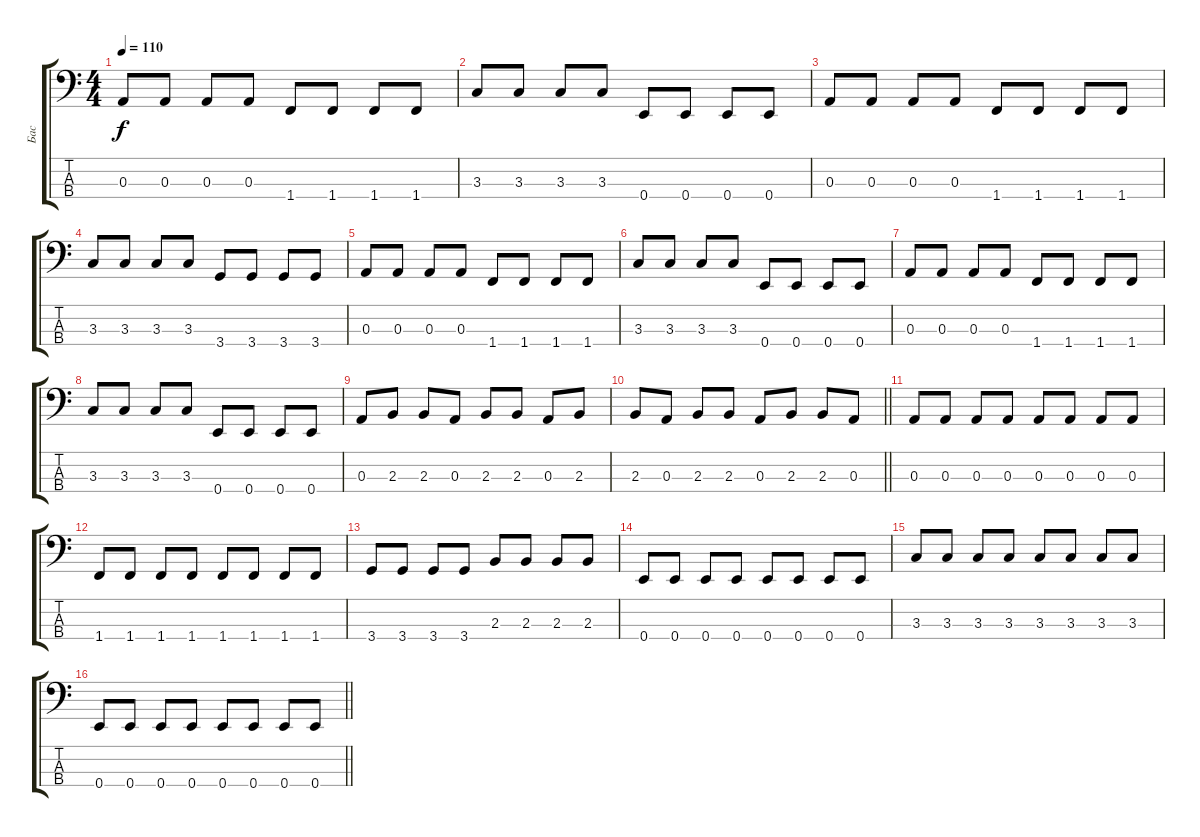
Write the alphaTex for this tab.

\track ("Бас" "Бас") {instrument electricbasspick}
\staff {score tabs}
\tuning (G2 D2 A1 E1) {hide}
\ts (4 4)
\tempo 110
\clef f4
\ks c
0.3.8{dy f} 0.3.8 0.3.8 0.3.8 1.4.8 1.4.8 1.4.8 1.4.8 |
3.3.8 3.3.8 3.3.8 3.3.8 0.4.8 0.4.8 0.4.8 0.4.8 |
0.3.8 0.3.8 0.3.8 0.3.8 1.4.8 1.4.8 1.4.8 1.4.8 |
3.3.8 3.3.8 3.3.8 3.3.8 3.4.8 3.4.8 3.4.8 3.4.8 |
0.3.8 0.3.8 0.3.8 0.3.8 1.4.8 1.4.8 1.4.8 1.4.8 |
3.3.8 3.3.8 3.3.8 3.3.8 0.4.8 0.4.8 0.4.8 0.4.8 |
0.3.8 0.3.8 0.3.8 0.3.8 1.4.8 1.4.8 1.4.8 1.4.8 |
3.3.8 3.3.8 3.3.8 3.3.8 0.4.8 0.4.8 0.4.8 0.4.8 |
0.3.8 2.3.8 2.3.8 0.3.8 2.3.8 2.3.8 0.3.8 2.3.8 |
\barLineRight lightlight
2.3.8 0.3.8 2.3.8 2.3.8 0.3.8 2.3.8 2.3.8 0.3.8 |
0.3.8 0.3.8 0.3.8 0.3.8 0.3.8 0.3.8 0.3.8 0.3.8 |
1.4.8 1.4.8 1.4.8 1.4.8 1.4.8 1.4.8 1.4.8 1.4.8 |
3.4.8 3.4.8 3.4.8 3.4.8 2.3.8 2.3.8 2.3.8 2.3.8 |
0.4.8 0.4.8 0.4.8 0.4.8 0.4.8 0.4.8 0.4.8 0.4.8 |
3.3.8 3.3.8 3.3.8 3.3.8 3.3.8 3.3.8 3.3.8 3.3.8 |
\barLineRight lightlight
0.4.8 0.4.8 0.4.8 0.4.8 0.4.8 0.4.8 0.4.8 0.4.8
